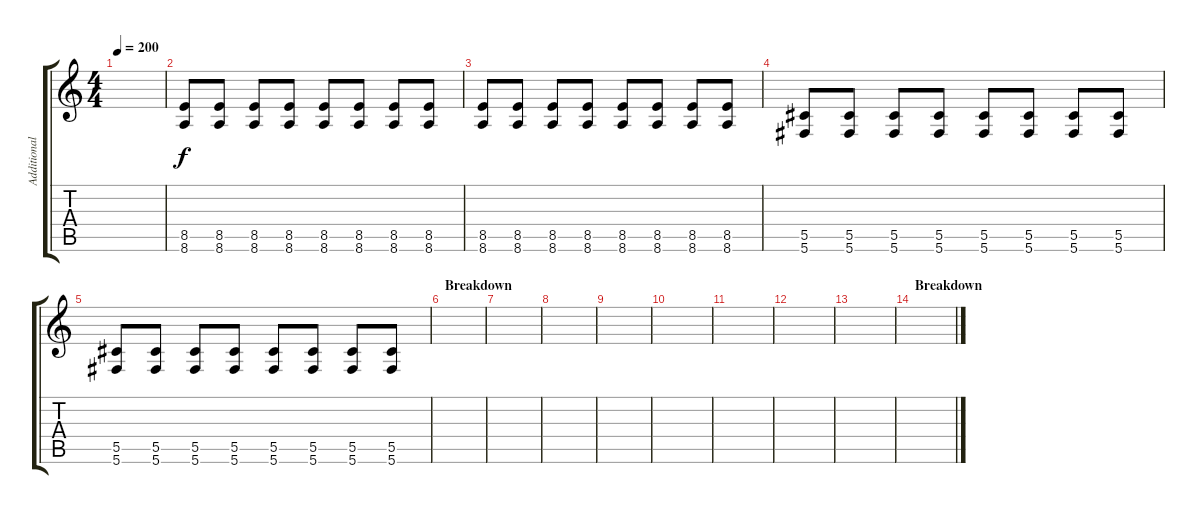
\track ("Additional Guitar" "Additional") {instrument overdrivenguitar}
\staff {score tabs}
\tuning (Eb4 Bb3 Gb3 Db3 Ab2 Db2) {hide}
\ts (4 4)
\tempo 200
\clef g2
\ks c
|
(8.5 8.6).8 (8.5 8.6).8 (8.5 8.6).8 (8.5 8.6).8 (8.5 8.6).8 (8.5 8.6).8 (8.5 8.6).8 (8.5 8.6).8 |
(8.5 8.6).8 (8.5 8.6).8 (8.5 8.6).8 (8.5 8.6).8 (8.5 8.6).8 (8.5 8.6).8 (8.5 8.6).8 (8.5 8.6).8 |
(5.5 5.6).8 (5.5 5.6).8 (5.5 5.6).8 (5.5 5.6).8 (5.5 5.6).8 (5.5 5.6).8 (5.5 5.6).8 (5.5 5.6).8 |
(5.5 5.6).8 (5.5 5.6).8 (5.5 5.6).8 (5.5 5.6).8 (5.5 5.6).8 (5.5 5.6).8 (5.5 5.6).8 (5.5 5.6).8 |
\section ("" "Breakdown")
|
|
|
|
|
|
|
|
\section ("" "Breakdown")
